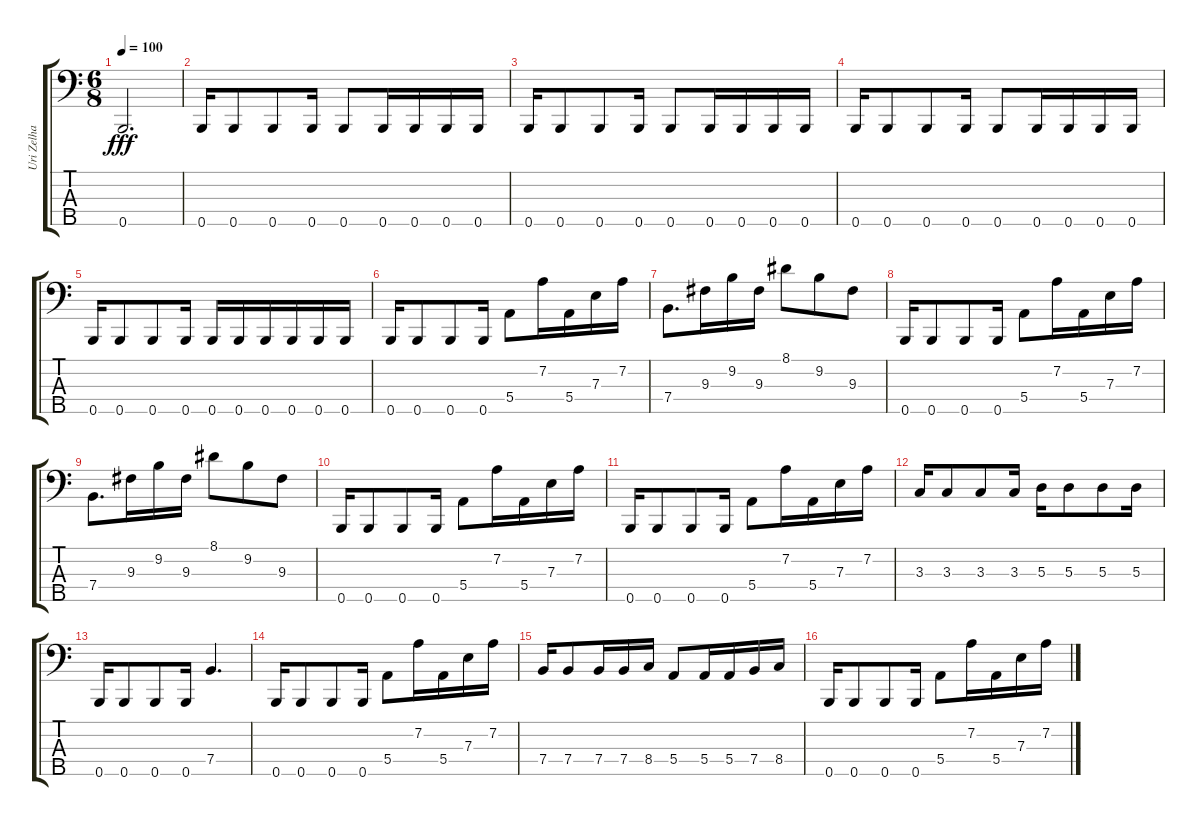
\track ("Uri Zelha" "Uri Zelha") {instrument electricbasspick}
\staff {score tabs}
\tuning (G2 D2 A1 E1 B0) {hide}
\ts (6 8)
\tempo 100
\clef f4
\ks c
0.5.2{d dy fff} |
0.5.16 0.5.8 0.5.8 0.5.16 0.5.8 0.5.16 0.5.16 0.5.16 0.5.16 |
0.5.16 0.5.8 0.5.8 0.5.16 0.5.8 0.5.16 0.5.16 0.5.16 0.5.16 |
0.5.16 0.5.8 0.5.8 0.5.16 0.5.8 0.5.16 0.5.16 0.5.16 0.5.16 |
0.5.16 0.5.8 0.5.8 0.5.16 0.5.16 0.5.16 0.5.16 0.5.16 0.5.16 0.5.16 |
0.5.16 0.5.8 0.5.8 0.5.16 5.4.8 7.2.16 5.4.16 7.3.16 7.2.16 |
7.4.8{d} 9.3.16 9.2.16 9.3.16 8.1.8 9.2.8 9.3.8 |
0.5.16 0.5.8 0.5.8 0.5.16 5.4.8 7.2.16 5.4.16 7.3.16 7.2.16 |
7.4.8{d} 9.3.16 9.2.16 9.3.16 8.1.8 9.2.8 9.3.8 |
0.5.16 0.5.8 0.5.8 0.5.16 5.4.8 7.2.16 5.4.16 7.3.16 7.2.16 |
0.5.16 0.5.8 0.5.8 0.5.16 5.4.8 7.2.16 5.4.16 7.3.16 7.2.16 |
3.3.16 3.3.8 3.3.8 3.3.16 5.3.16 5.3.8 5.3.8 5.3.16 |
0.5.16 0.5.8 0.5.8 0.5.16 7.4.4{d} |
0.5.16 0.5.8 0.5.8 0.5.16 5.4.8 7.2.16 5.4.16 7.3.16 7.2.16 |
7.4.16 7.4.8 7.4.16 7.4.16 8.4.16 5.4.8 5.4.16 5.4.16 7.4.16 8.4.16 |
0.5.16 0.5.8 0.5.8 0.5.16 5.4.8 7.2.16 5.4.16 7.3.16 7.2.16
